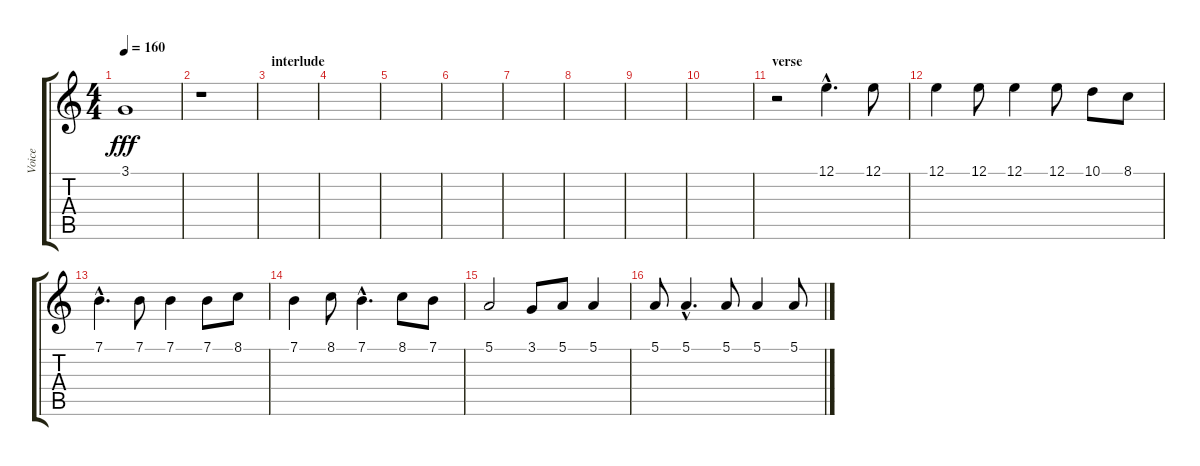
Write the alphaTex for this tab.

\track ("Voice" "Voice") {instrument choiraahs}
\staff {score tabs}
\tuning (E4 B3 G3 D3 A2 E2) {hide}
\ts (4 4)
\tempo 160
\clef g2
\ks c
3.1.1{dy fff} |
r.1 |
\section ("" "interlude")
|
|
|
|
|
|
|
|
\section ("" "verse")
r.2 12.1{hac}.4{d} 12.1.8 |
12.1.4 12.1.8 12.1.4 12.1.8 10.1.8 8.1.8 |
7.1{hac}.4{d} 7.1.8 7.1.4 7.1.8 8.1.8 |
7.1.4 8.1.8 7.1{hac}.4{d} 8.1.8 7.1.8 |
5.1.2 3.1.8 5.1.8 5.1.4 |
5.1.8 5.1{hac}.4{d} 5.1.8 5.1.4 5.1.8
